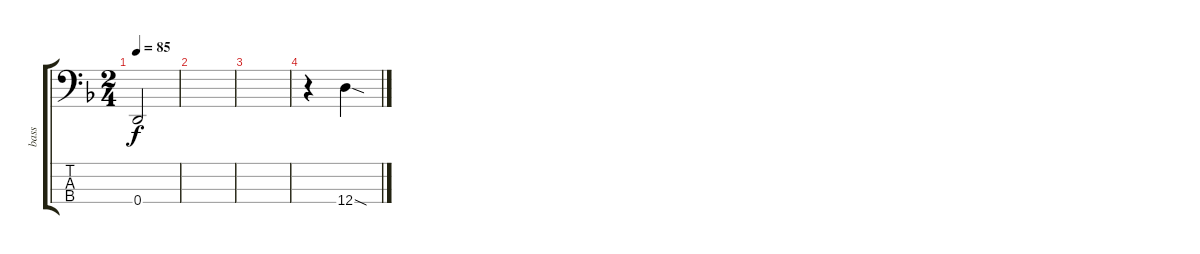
\track ("bass" "bass") {instrument electricbassfinger}
\staff {score tabs}
\tuning (F2 C2 G1 D1) {hide}
\ts (2 4)
\tempo 85
\clef f4
\ks dminor
0.4{t}.2{dy f volume 0} |
|
|
r.4{volume 13} 12.4{sod}.4
